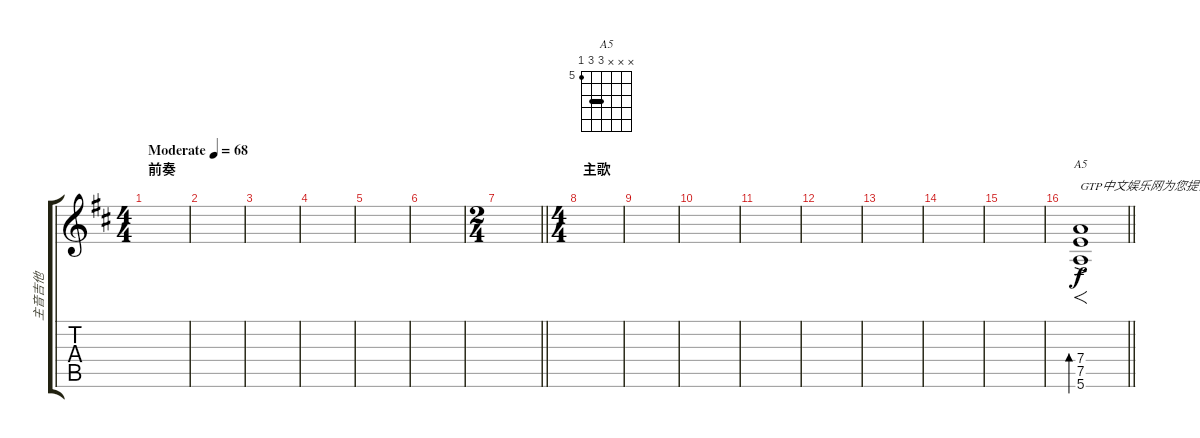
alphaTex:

\track ("主音吉他" "主音吉他") {instrument distortionguitar}
\staff {score tabs}
\tuning (E4 B3 G3 D3 A2 E2) {hide}
\chord ("A5" x x x 7 7 5) {firstfret 5 barre 7}
\ts (4 4)
\section ("" "前奏")
\tempo (68 "Moderate")
\clef g2
\ks d
|
|
|
|
|
|
\ts (2 4)
\barLineRight lightlight
|
\ts (4 4)
\section ("" "主歌")
|
|
|
|
|
|
|
|
\barLineRight lightlight
(7.4 7.5{ac} 5.6{ac}).1{f bd 30 ch "A5" txt "GTP中文娱乐网为您提供优秀的谱子"}
